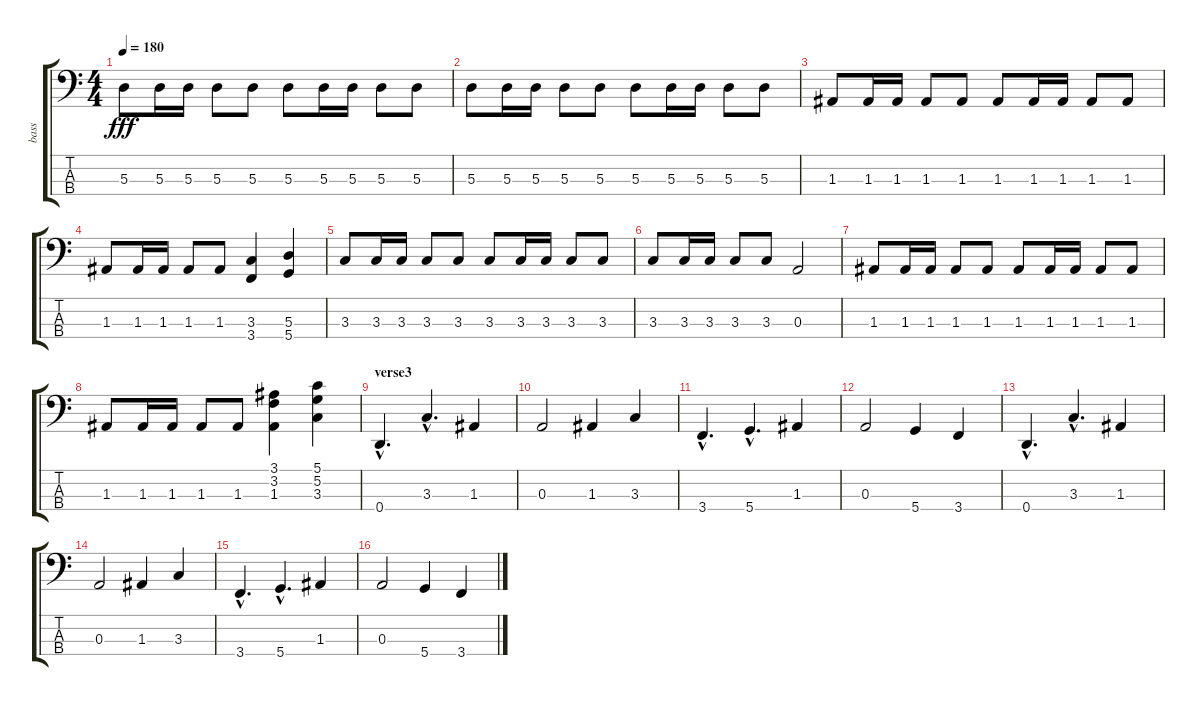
\track ("bass" "bass") {instrument electricbassfinger}
\staff {score tabs}
\tuning (G2 D2 A1 D1) {hide}
\ts (4 4)
\tempo 180
\clef f4
\ks c
5.3.8{dy fff} 5.3.16 5.3.16 5.3.8 5.3.8 5.3.8 5.3.16 5.3.16 5.3.8 5.3.8 |
5.3.8 5.3.16 5.3.16 5.3.8 5.3.8 5.3.8 5.3.16 5.3.16 5.3.8 5.3.8 |
1.3.8 1.3.16 1.3.16 1.3.8 1.3.8 1.3.8 1.3.16 1.3.16 1.3.8 1.3.8 |
1.3.8 1.3.16 1.3.16 1.3.8 1.3.8 (3.3 3.4).4 (5.3 5.4).4 |
3.3.8 3.3.16 3.3.16 3.3.8 3.3.8 3.3.8 3.3.16 3.3.16 3.3.8 3.3.8 |
3.3.8 3.3.16 3.3.16 3.3.8 3.3.8 0.3.2 |
1.3.8 1.3.16 1.3.16 1.3.8 1.3.8 1.3.8 1.3.16 1.3.16 1.3.8 1.3.8 |
1.3.8 1.3.16 1.3.16 1.3.8 1.3.8 (3.1 3.2 1.3).4 (5.1 5.2 3.3).4 |
\section ("" "verse3")
0.4{hac}.4{d} 3.3{hac}.4{d} 1.3.4 |
0.3.2 1.3.4 3.3.4 |
3.4{hac}.4{d} 5.4{hac}.4{d} 1.3.4 |
0.3.2 5.4.4 3.4.4 |
0.4{hac}.4{d} 3.3{hac}.4{d} 1.3.4 |
0.3.2 1.3.4 3.3.4 |
3.4{hac}.4{d} 5.4{hac}.4{d} 1.3.4 |
0.3.2 5.4.4 3.4.4
